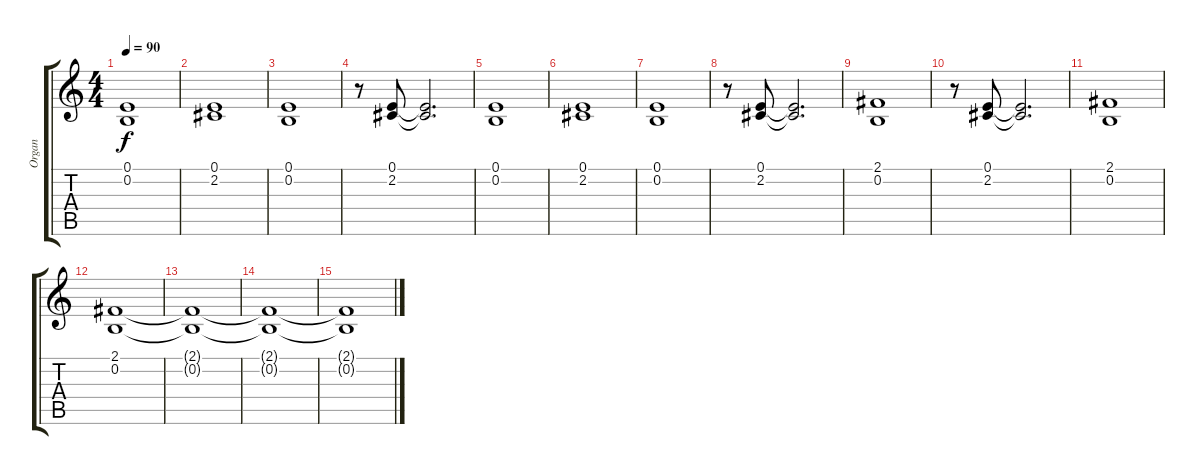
\track ("Organ" "Organ") {instrument percussiveorgan}
\staff {score tabs}
\tuning (E4 B3 G3 D3 A2 E2) {hide}
\ts (4 4)
\tempo 90
\clef g2
\ks c
(0.1 0.2).1{dy f} |
(0.1 2.2).1 |
(0.1 0.2).1 |
r.8 (0.1 2.2).8 (0.1{t} 2.2{t}).2{d} |
(0.1 0.2).1 |
(0.1 2.2).1 |
(0.1 0.2).1 |
r.8 (0.1 2.2).8 (0.1{t} 2.2{t}).2{d} |
(2.1 0.2).1 |
r.8 (0.1 2.2).8 (0.1{t} 2.2{t}).2{d} |
(2.1 0.2).1 |
(2.1 0.2).1 |
(2.1{t} 0.2{t}).1 |
(2.1{t} 0.2{t}).1 |
(2.1{t} 0.2{t}).1
